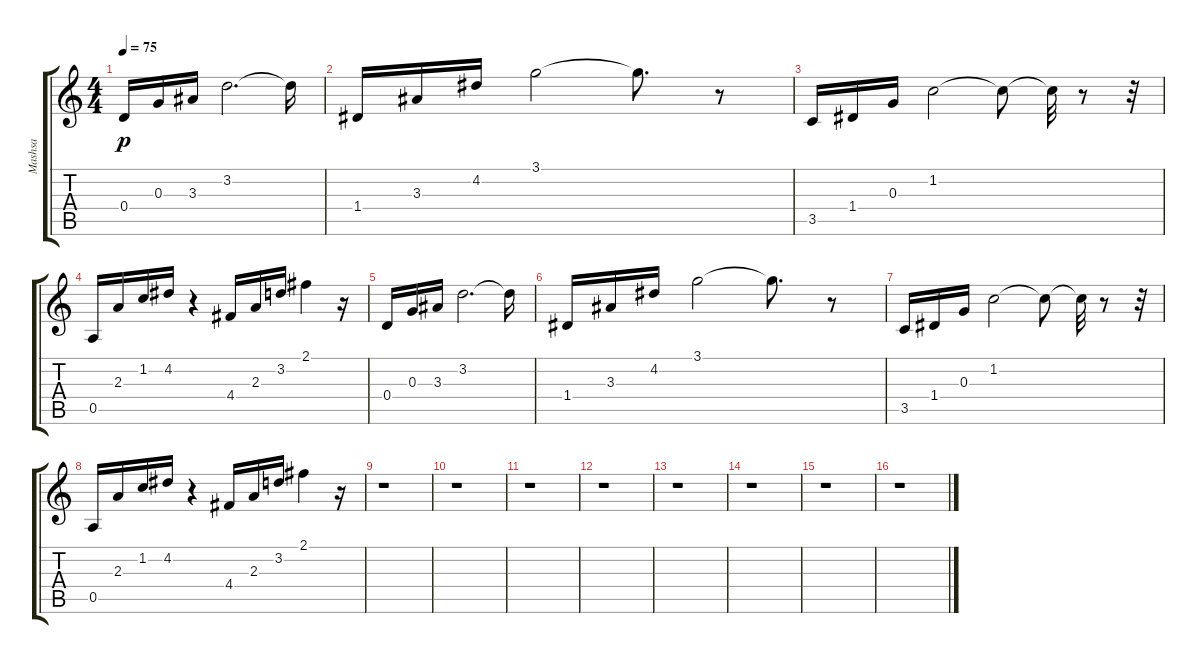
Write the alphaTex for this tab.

\track ("Mashsa" "Mashsa") {instrument acousticguitarsteel}
\staff {score tabs}
\tuning (E4 B3 G3 D3 A2 E2) {hide}
\ts (4 4)
\tempo 75
\clef g2
\ks c
0.4.16{dy p} 0.3.16 3.3.16 3.2.2{d} 3.2{t}.16 |
1.4.16 3.3.16 4.2.16 3.1.2 3.1{t}.8{d} r.8 |
3.5.16 1.4.16 0.3.16 1.2.2 1.2{t}.8 1.2{t}.32 r.8 r.32 |
0.5.16 2.3.16 1.2.16 4.2.16 r.4 4.4.16 2.3.16 3.2.16 2.1.4 r.16 |
0.4.16 0.3.16 3.3.16 3.2.2{d} 3.2{t}.16 |
1.4.16 3.3.16 4.2.16 3.1.2 3.1{t}.8{d} r.8 |
3.5.16 1.4.16 0.3.16 1.2.2 1.2{t}.8 1.2{t}.32 r.8 r.32 |
0.5.16 2.3.16 1.2.16 4.2.16 r.4 4.4.16 2.3.16 3.2.16 2.1.4 r.16 |
r.1 |
r.1 |
r.1 |
r.1 |
r.1 |
r.1 |
r.1 |
r.1
